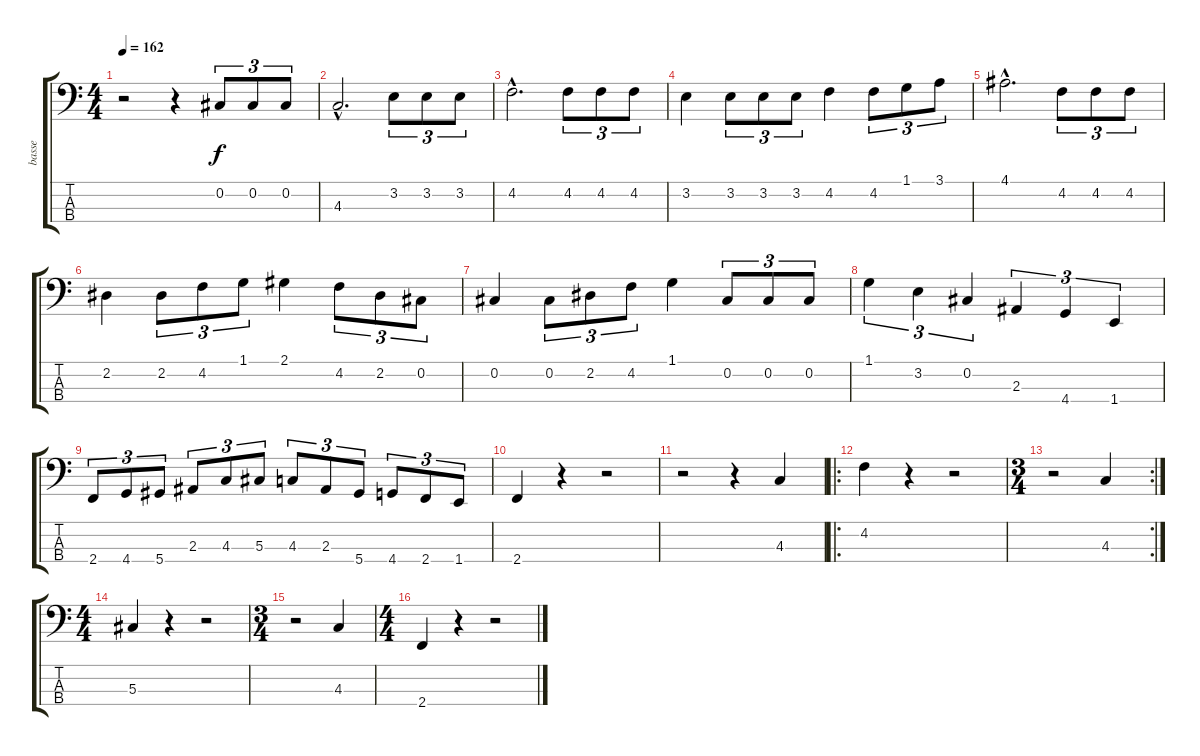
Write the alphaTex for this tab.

\track ("basse" "basse") {instrument electricbasspick}
\staff {score tabs}
\tuning (Gb2 Db2 Ab1 Eb1) {hide}
\ts (4 4)
\tempo 162
\clef f4
\ks c
r.2{dy f instrument electricbasspick} r.4 0.2.8{tu (3 2)} 0.2.8{tu (3 2)} 0.2.8{tu (3 2)} |
4.3{hac}.2{d} 3.2.8{tu (3 2)} 3.2.8{tu (3 2)} 3.2.8{tu (3 2)} |
4.2{hac}.2{d} 4.2.8{tu (3 2)} 4.2.8{tu (3 2)} 4.2.8{tu (3 2)} |
3.2.4 3.2.8{tu (3 2)} 3.2.8{tu (3 2)} 3.2.8{tu (3 2)} 4.2.4 4.2.8{tu (3 2)} 1.1.8{tu (3 2)} 3.1.8{tu (3 2)} |
4.1{hac}.2{d} 4.2.8{tu (3 2)} 4.2.8{tu (3 2)} 4.2.8{tu (3 2)} |
2.2.4 2.2.8{tu (3 2)} 4.2.8{tu (3 2)} 1.1.8{tu (3 2)} 2.1.4 4.2.8{tu (3 2)} 2.2.8{tu (3 2)} 0.2.8{tu (3 2)} |
0.2.4 0.2.8{tu (3 2)} 2.2.8{tu (3 2)} 4.2.8{tu (3 2)} 1.1.4 0.2.8{tu (3 2)} 0.2.8{tu (3 2)} 0.2.8{tu (3 2)} |
1.1.4{tu (3 2)} 3.2.4{tu (3 2)} 0.2.4{tu (3 2)} 2.3.4{tu (3 2)} 4.4.4{tu (3 2)} 1.4.4{tu (3 2)} |
2.4.8{tu (3 2)} 4.4.8{tu (3 2)} 5.4.8{tu (3 2)} 2.3.8{tu (3 2)} 4.3.8{tu (3 2)} 5.3.8{tu (3 2)} 4.3.8{tu (3 2)} 2.3.8{tu (3 2)} 5.4.8{tu (3 2)} 4.4.8{tu (3 2)} 2.4.8{tu (3 2)} 1.4.8{tu (3 2)} |
2.4.4 r.4 r.2 |
r.2 r.4 4.3.4 |
\ro
4.2.4 r.4 r.2 |
\rc 2
\ts (3 4)
r.2 4.3.4 |
\ts (4 4)
5.3.4 r.4 r.2 |
\ts (3 4)
r.2 4.3.4 |
\ts (4 4)
2.4.4 r.4 r.2
